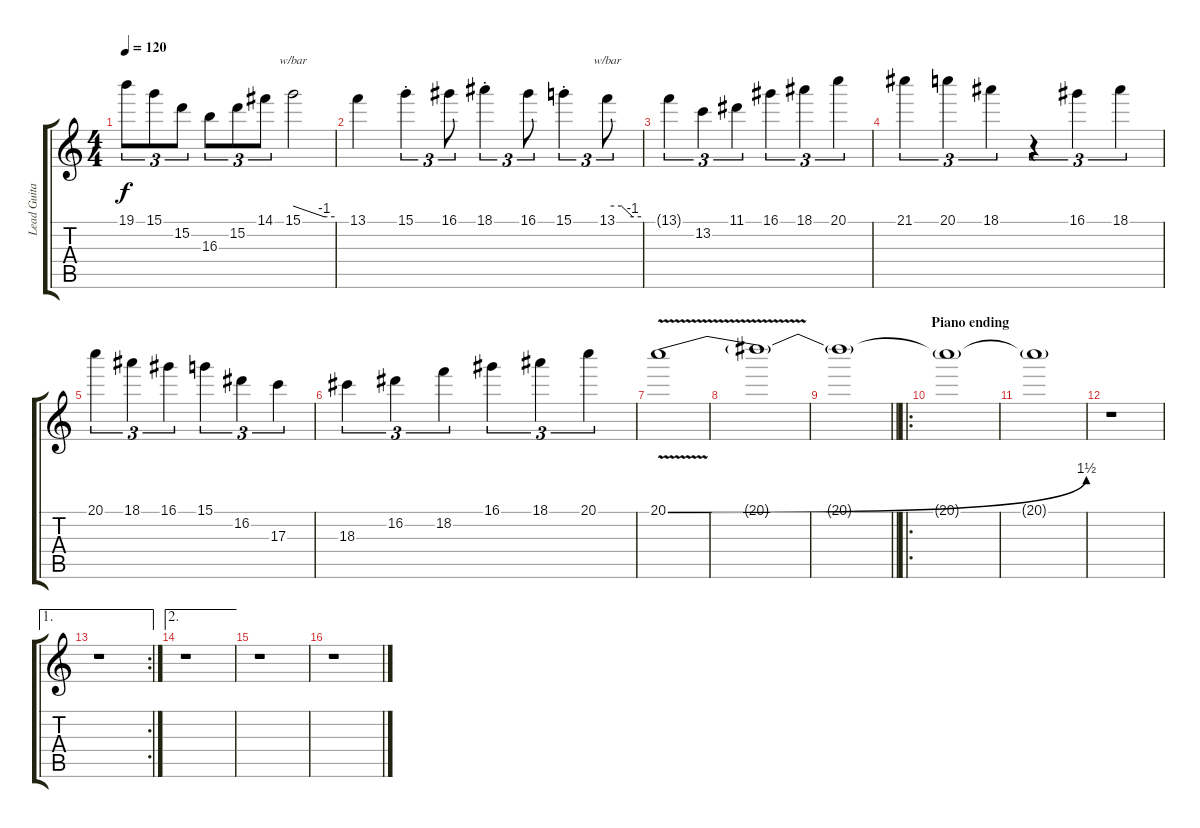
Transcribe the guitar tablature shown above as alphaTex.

\track ("Lead Guitar right" "Lead Guita") {instrument overdrivenguitar}
\staff {score tabs}
\tuning (E4 B3 G3 D3 A2 D2) {hide}
\ts (4 4)
\tempo 120
\clef g2
\ks c
19.1.8{tu (3 2) dy f} 15.1.8{tu (3 2)} 15.2.8{tu (3 2)} 16.3.8{tu (3 2)} 15.2.8{tu (3 2)} 14.1.8{tu (3 2)} 15.1.2{tbe (custom default 0 0 45 -4 60 -4)} |
13.1.4 15.1{st}.4{tu (3 2)} 16.1.8{tu (3 2)} 18.1{st}.4{tu (3 2)} 16.1.8{tu (3 2)} 15.1{st}.4{tu (3 2)} 13.1.8{tu (3 2) tbe (custom default 0 0 25 0 45 -4 60 -4)} |
13.1{t}.4{tu (3 2)} 13.2.4{tu (3 2)} 11.1.4{tu (3 2)} 16.1.4{tu (3 2)} 18.1.4{tu (3 2)} 20.1.4{tu (3 2)} |
21.1.4{tu (3 2)} 20.1.4{tu (3 2)} 18.1.4{tu (3 2)} r.4{tu (3 2)} 16.1.4{tu (3 2)} 18.1.4{tu (3 2)} |
20.1.4{tu (3 2)} 18.1.4{tu (3 2)} 16.1.4{tu (3 2)} 15.1.4{tu (3 2)} 16.2.4{tu (3 2)} 17.3.4{tu (3 2)} |
18.3.4{tu (3 2)} 16.2.4{tu (3 2)} 18.2.4{tu (3 2)} 16.1.4{tu (3 2)} 18.1.4{tu (3 2)} 20.1.4{tu (3 2)} |
20.1{be (bend 0 0 60 6) v}.1{volume 0} |
20.1{t}.1 |
\barLineRight lightlight
20.1{t}.1 |
\ro
\section ("" "Piano ending")
20.1{t}.1 |
20.1{t}.1 |
r.1 |
\ae 1
\rc 2
r.1 |
\ae 2
r.1 |
r.1 |
r.1
